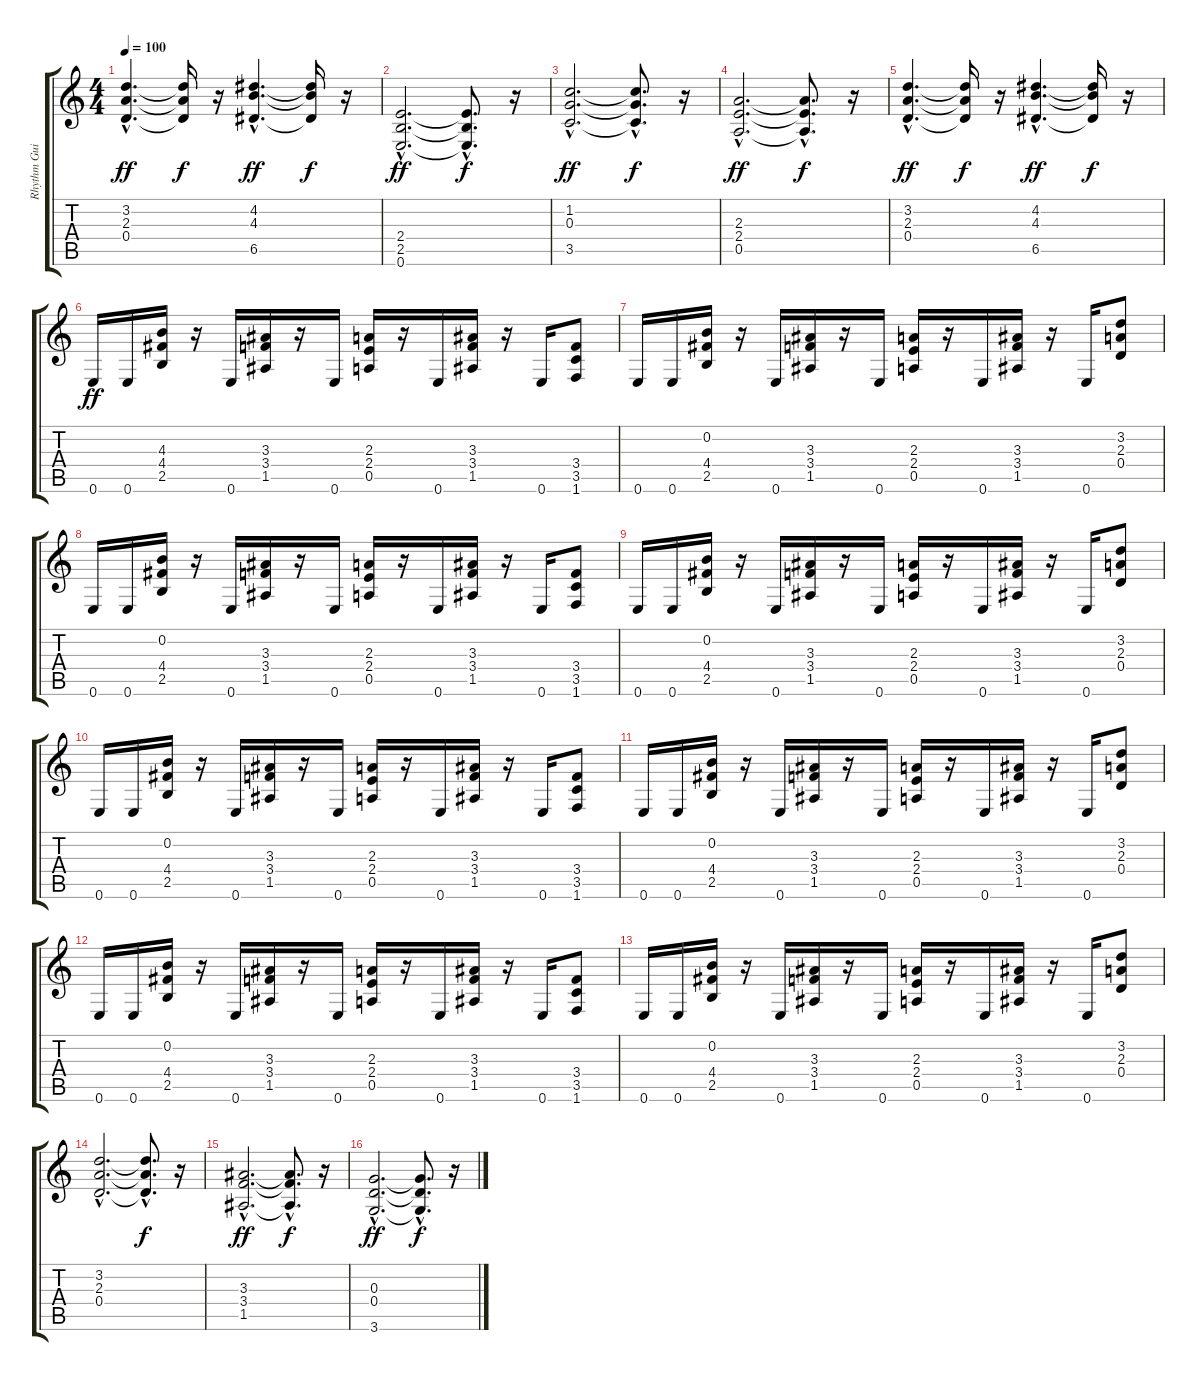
\track ("Rhythm Guitar" "Rhythm Gui") {instrument distortionguitar}
\staff {score tabs}
\tuning (E4 B3 G3 D3 A2 E2) {hide}
\ts (4 4)
\tempo 100
\clef g2
\ks c
(3.2{hac} 2.3{hac} 0.4{hac}).4{d dy ff} (3.2{t} 2.3{t} 0.4{t}).16{dy f} r.16 (4.2{hac} 4.3{hac} 6.5{hac}).4{d dy ff} (4.2{t} 4.3{t} 6.5{t}).16{dy f} r.16 |
(2.4{hac} 2.5{hac} 0.6{hac}).2{d dy ff} (2.4{hac t} 2.5{hac t} 0.6{hac t}).8{d dy f} r.16 |
(1.2{hac} 0.3{hac} 3.5{hac}).2{d dy ff} (1.2{hac t} 0.3{hac t} 3.5{hac t}).8{d dy f} r.16 |
(2.3{hac} 2.4{hac} 0.5{hac}).2{d dy ff} (2.3{hac t} 2.4{hac t} 0.5{hac t}).8{d dy f} r.16 |
(3.2{hac} 2.3{hac} 0.4{hac}).4{d dy ff} (3.2{t} 2.3{t} 0.4{t}).16{dy f} r.16 (4.2{hac} 4.3{hac} 6.5{hac}).4{d dy ff} (4.2{t} 4.3{t} 6.5{t}).16{dy f} r.16 |
0.6.16{dy ff} 0.6.16 (4.3 4.4 2.5).16 r.16 0.6.16 (3.3 3.4 1.5).16 r.16 0.6.16 (2.3 2.4 0.5).16 r.16 0.6.16 (3.3 3.4 1.5).16 r.16 0.6.16 (3.4 3.5 1.6).8 |
0.6.16 0.6.16 (0.2 4.4 2.5).16 r.16 0.6.16 (3.3 3.4 1.5).16 r.16 0.6.16 (2.3 2.4 0.5).16 r.16 0.6.16 (3.3 3.4 1.5).16 r.16 0.6.16 (3.2 2.3 0.4).8 |
0.6.16 0.6.16 (0.2 4.4 2.5).16 r.16 0.6.16 (3.3 3.4 1.5).16 r.16 0.6.16 (2.3 2.4 0.5).16 r.16 0.6.16 (3.3 3.4 1.5).16 r.16 0.6.16 (3.4 3.5 1.6).8 |
0.6.16 0.6.16 (0.2 4.4 2.5).16 r.16 0.6.16 (3.3 3.4 1.5).16 r.16 0.6.16 (2.3 2.4 0.5).16 r.16 0.6.16 (3.3 3.4 1.5).16 r.16 0.6.16 (3.2 2.3 0.4).8 |
0.6.16 0.6.16 (0.2 4.4 2.5).16 r.16 0.6.16 (3.3 3.4 1.5).16 r.16 0.6.16 (2.3 2.4 0.5).16 r.16 0.6.16 (3.3 3.4 1.5).16 r.16 0.6.16 (3.4 3.5 1.6).8 |
0.6.16 0.6.16 (0.2 4.4 2.5).16 r.16 0.6.16 (3.3 3.4 1.5).16 r.16 0.6.16 (2.3 2.4 0.5).16 r.16 0.6.16 (3.3 3.4 1.5).16 r.16 0.6.16 (3.2 2.3 0.4).8 |
0.6.16 0.6.16 (0.2 4.4 2.5).16 r.16 0.6.16 (3.3 3.4 1.5).16 r.16 0.6.16 (2.3 2.4 0.5).16 r.16 0.6.16 (3.3 3.4 1.5).16 r.16 0.6.16 (3.4 3.5 1.6).8 |
0.6.16 0.6.16 (0.2 4.4 2.5).16 r.16 0.6.16 (3.3 3.4 1.5).16 r.16 0.6.16 (2.3 2.4 0.5).16 r.16 0.6.16 (3.3 3.4 1.5).16 r.16 0.6.16 (3.2 2.3 0.4).8 |
(3.2{hac} 2.3{hac} 0.4{hac}).2{d} (3.2{hac t} 2.3{hac t} 0.4{hac t}).8{d dy f} r.16 |
(3.3{hac} 3.4{hac} 1.5{hac}).2{d dy ff} (3.3{hac t} 3.4{hac t} 1.5{hac t}).8{d dy f} r.16 |
(0.3{hac} 0.4{hac} 3.6{hac}).2{d dy ff} (0.3{hac t} 0.4{hac t} 3.6{hac t}).8{d dy f} r.16
